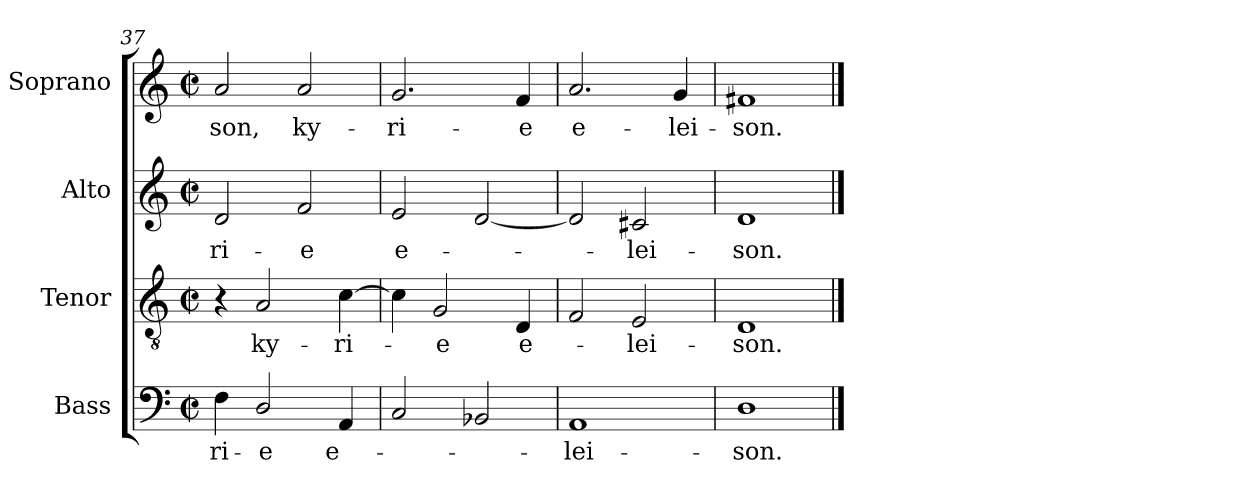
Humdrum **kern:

**kern	**text	**kern	**text	**kern	**text	**kern	**text
*part4	*part4	*part3	*part3	*part2	*part2	*part1	*part1
*staff4	*staff4	*staff3	*staff3	*staff2	*staff2	*staff1	*staff1
*I"Bass	*	*I"Tenor	*	*I"Alto	*	*I"Soprano	*
*I'B.	*	*I'T.	*	*I'A.	*	*I'S.	*
*clefF4	*	*clefGv2	*	*clefG2	*	*clefG2	*
*	*	*ITrd7c12	*	*	*	*	*
*k[]	*	*k[]	*	*k[]	*	*k[]	*
*C:	*	*C:	*	*C:	*	*C:	*
*M2/2	*	*M2/2	*	*M2/2	*	*M2/2	*
*met(c|)	*	*met(c|)	*	*met(c|)	*	*met(c|)	*
=37	=37	=37	=37	=37	=37	=37	=37
!	!LO:LY:b:color=#000000	!	!	!	!	!	!
!	!	!	!	!	!LO:LY:b:color=#000000	!	!
!	!	!	!	!	!	!	!LO:LY:b:color=#000000
4Fi\	-ri-	4r	.	2di/	-ri-	2ai/	-son,
!	!LO:LY:b:color=#000000	!	!	!	!	!	!
!	!	!	!LO:LY:b:color=#000000	!	!	!	!
2Di/	-e	2AAi/	ky-	.	.	.	.
!	!	!	!	!	!LO:LY:b:color=#000000	!	!
!	!	!	!	!	!	!	!LO:LY:b:color=#000000
.	.	.	.	2fi/	-e	2ai/	ky-
!	!LO:LY:b:color=#000000	!	!	!	!	!	!
!	!	!	!LO:LY:b:color=#000000	!	!	!	!
4AAi/	e-	[4Ci\	-ri-	.	.	.	.
=38	=38	=38	=38	=38	=38	=38	=38
!	!	!	!	!	!LO:LY:b:color=#000000	!	!
!	!	!	!	!	!	!	!LO:LY:b:color=#000000
2Ci/	.	4Ci\]	.	2ei/	e-	2.gi/	-ri-
!	!	!	!LO:LY:b:color=#000000	!	!	!	!
.	.	2GGi/	-e	.	.	.	.
2BB-Xi/	.	.	.	[2di/	.	.	.
!	!	!	!LO:LY:b:color=#000000	!	!	!	!
!	!	!	!	!	!	!	!LO:LY:b:color=#000000
.	.	4DDi/	e-	.	.	4fi/	-e
=39	=39	=39	=39	=39	=39	=39	=39
!	!LO:LY:b:color=#000000	!	!	!	!	!	!
!	!	!	!	!	!	!	!LO:LY:b:color=#000000
1AAi	-lei-	2FFi/	.	2di/]	.	2.ai/	e-
!	!	!	!LO:LY:b:color=#000000	!	!	!	!
!	!	!	!	!	!LO:LY:b:color=#000000	!	!
.	.	2EEi/	-lei-	2c#Xi/	-lei-	.	.
!	!	!	!	!	!	!	!LO:LY:b:color=#000000
.	.	.	.	.	.	4gi/	-lei-
=40	=40	=40	=40	=40	=40	=40	=40
!	!LO:LY:b:color=#000000	!	!	!	!	!	!
!	!	!	!LO:LY:b:color=#000000	!	!	!	!
!	!	!	!	!	!LO:LY:b:color=#000000	!	!
!	!	!	!	!	!	!	!LO:LY:b:color=#000000
1Di	-son.	1DDi	-son.	1di	-son.	1f#Xi	-son.
==	==	==	==	==	==	==	==
*-	*-	*-	*-	*-	*-	*-	*-
